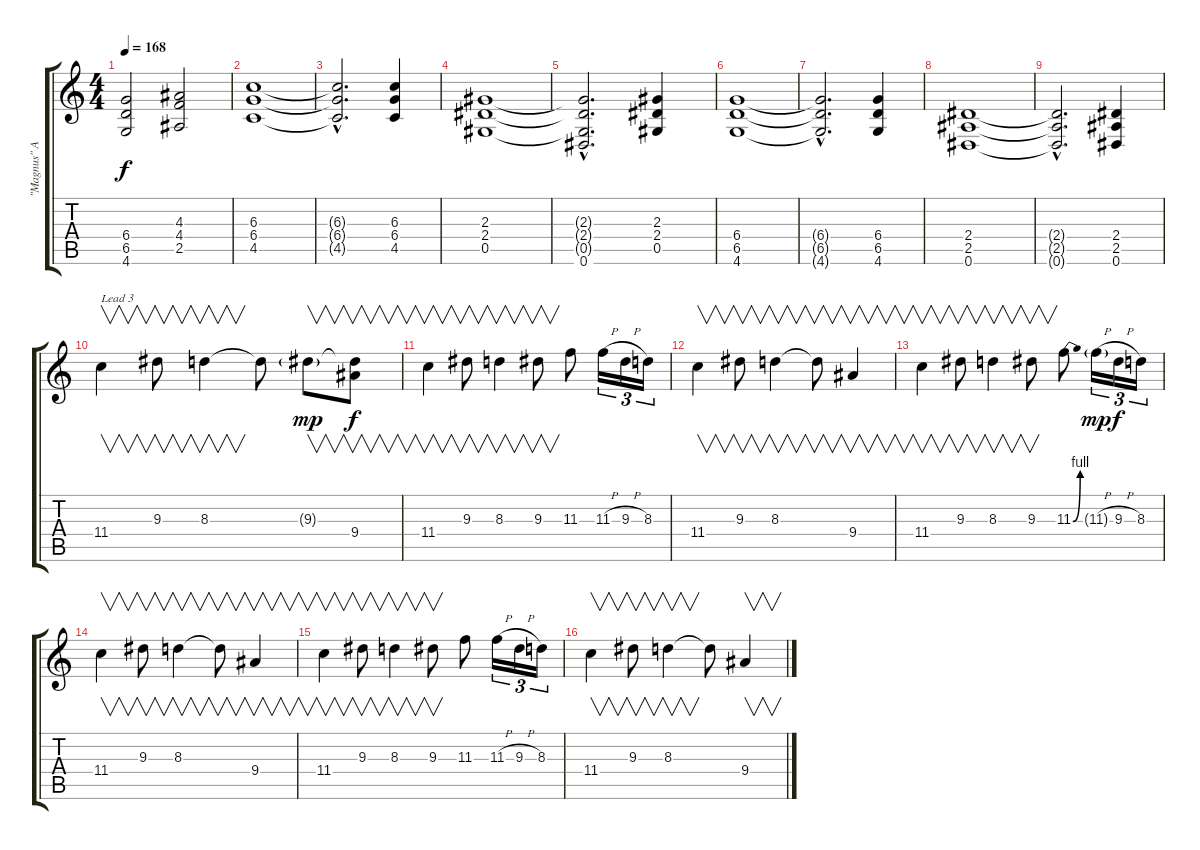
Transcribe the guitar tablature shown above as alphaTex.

\track ("\"Magnus\" Armin Siepen" "\"Magnus\" A") {instrument distortionguitar}
\staff {score tabs}
\tuning (Eb4 Bb3 Gb3 Db3 Ab2 Eb2) {hide}
\ts (4 4)
\tempo 168
\clef g2
\ks c
(6.4 6.5 4.6).2{dy f} (4.3 4.4 2.5).2 |
(6.3 6.4 4.5).1 |
(6.3{hac t} 6.4{hac t} 4.5{hac t}).2{d} (6.3 6.4 4.5).4 |
(2.3 2.4 0.5).1 |
(2.3{hac t} 2.4{hac t} 0.5{hac t} 0.6{hac}).2{d} (2.3 2.4 0.5).4 |
(6.4 6.5 4.6).1 |
(6.4{hac t} 6.5{hac t} 4.6{hac t}).2{d} (6.4 6.5 4.6).4 |
(2.4 2.5 0.6).1 |
(2.4{hac t} 2.5{hac t} 0.6{hac t}).2{d} (2.4 2.5 0.6).4 |
11.4.4{v txt "Lead 3"} 9.3.8{v} 8.3.4{v} 8.3{t}.8 9.3{g}.8{v dy mp} (9.3{t} 9.4).8{v dy f} |
11.4.4{v} 9.3.8{v} 8.3.4{v} 9.3.8{v} 11.3.8 11.3{h}.16{tu (3 2)} 9.3{h}.16{tu (3 2)} 8.3.16{tu (3 2)} |
11.4.4{v} 9.3.8{v} 8.3.4{v} 8.3{t}.8{v} 9.4.4{v} |
11.4.4{v} 9.3.8{v} 8.3.4{v} 9.3.8{v} 11.3{be (bend 0 0 60 4)}.8 11.3{h g}.16{tu (3 2) dy mp} 9.3{h}.16{tu (3 2) dy f} 8.3.16{tu (3 2)} |
11.4.4{v} 9.3.8{v} 8.3.4{v} 8.3{t}.8{v} 9.4.4{v} |
11.4.4{v} 9.3.8{v} 8.3.4{v} 9.3.8{v} 11.3.8 11.3{h}.16{tu (3 2)} 9.3{h}.16{tu (3 2)} 8.3.16{tu (3 2)} |
11.4.4{v} 9.3.8{v} 8.3.4{v} 8.3{t}.8 9.4.4{v}
